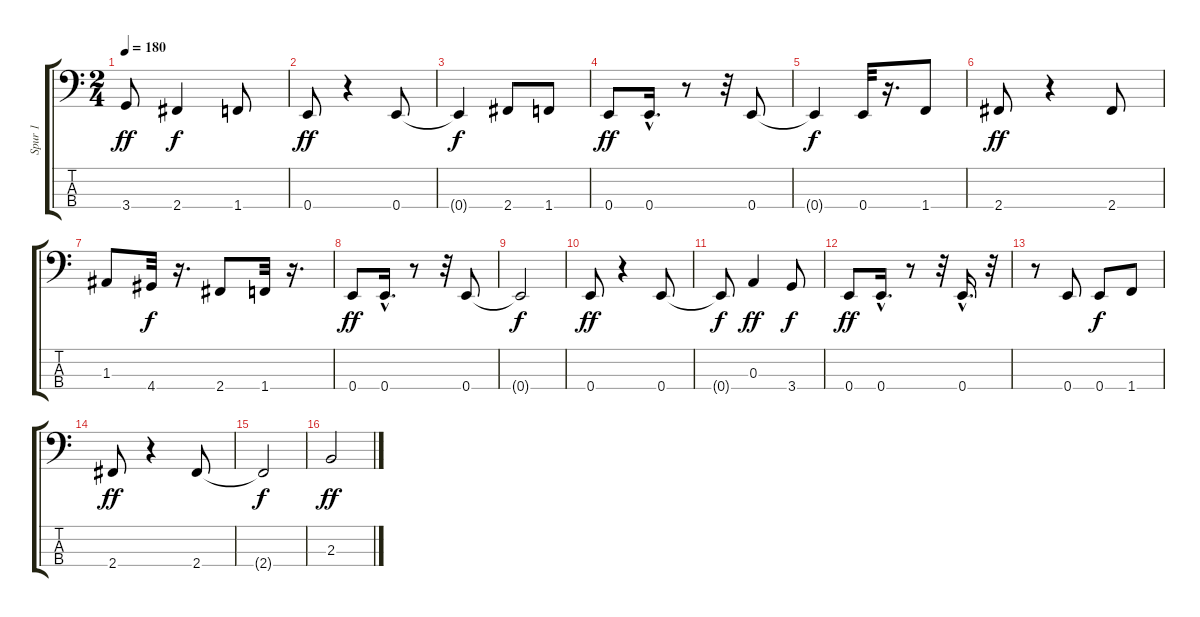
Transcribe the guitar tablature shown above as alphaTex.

\track ("Spur 1" "Spur 1") {instrument fretlessbass}
\staff {score tabs}
\tuning (G2 D2 A1 E1) {hide}
\ts (2 4)
\tempo 180
\clef f4
\ks c
3.4.8{dy ff} 2.4.4{dy f} 1.4.8 |
0.4.8{dy ff} r.4 0.4.8 |
0.4{t}.4{dy f} 2.4.8 1.4.8 |
0.4.8{dy ff} 0.4{hac}.16{d} r.8 r.32 0.4.8 |
0.4{t}.4{dy f} 0.4.32 r.16{d} 1.4.8 |
2.4.8{dy ff} r.4 2.4.8 |
1.3.8 4.4.32{dy f} r.16{d} 2.4.8 1.4.32 r.16{d} |
0.4.8{dy ff} 0.4{hac}.16{d} r.8 r.32 0.4.8 |
0.4{t}.2{dy f} |
0.4.8{dy ff} r.4 0.4.8 |
0.4{t}.8{dy f} 0.3.4{dy ff} 3.4.8{dy f} |
0.4.8{dy ff} 0.4{hac}.16{d} r.8 r.32 0.4{hac}.16{d} r.32 |
r.8 0.4.8 0.4.8{dy f} 1.4.8 |
2.4.8{dy ff} r.4 2.4.8 |
2.4{t}.2{dy f} |
2.3.2{dy ff}
